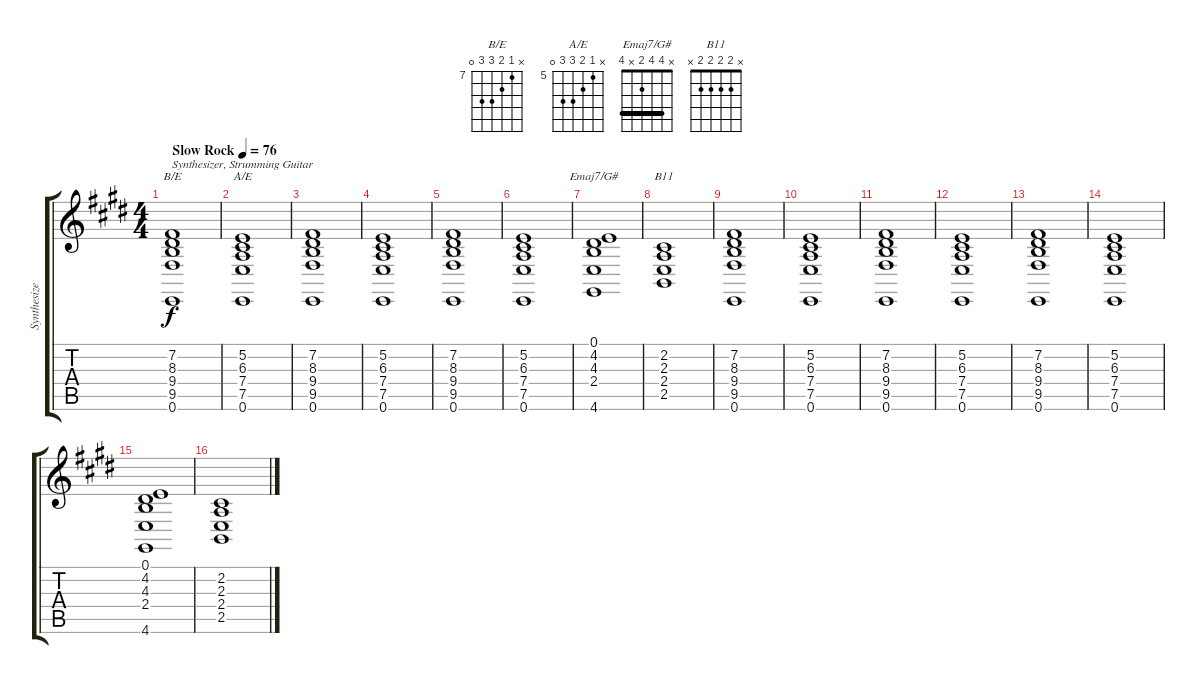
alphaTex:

\track ("Synthesizer" "Synthesize") {instrument synthstrings1}
\staff {score tabs}
\tuning (E4 B3 G3 D3 A2 E2) {hide}
\chord ("B/E" x 7 8 9 9 0) {firstfret 7}
\chord ("A/E" x 5 6 7 7 0) {firstfret 5}
\chord ("Emaj7/G#" x 4 4 2 x 4) {barre 4}
\chord ("B11" x 2 2 2 2 x)
\ts (4 4)
\tempo (76 "Slow Rock")
\clef g2
\ks c#minor
(7.2 8.3 9.4 9.5 0.6).1{ch "B/E" txt "Synthesizer, Strumming Guitar" dy f instrument synthstrings1} |
(5.2 6.3 7.4 7.5 0.6).1{ch "A/E"} |
(7.2 8.3 9.4 9.5 0.6).1 |
(5.2 6.3 7.4 7.5 0.6).1 |
(7.2 8.3 9.4 9.5 0.6).1 |
(5.2 6.3 7.4 7.5 0.6).1 |
(0.1 4.2 4.3 2.4 4.6).1{ch "Emaj7/G#"} |
(2.2 2.3 2.4 2.5).1{ch "B11"} |
(7.2 8.3 9.4 9.5 0.6).1 |
(5.2 6.3 7.4 7.5 0.6).1 |
(7.2 8.3 9.4 9.5 0.6).1 |
(5.2 6.3 7.4 7.5 0.6).1 |
(7.2 8.3 9.4 9.5 0.6).1 |
(5.2 6.3 7.4 7.5 0.6).1 |
(0.1 4.2 4.3 2.4 4.6).1 |
(2.2 2.3 2.4 2.5).1
